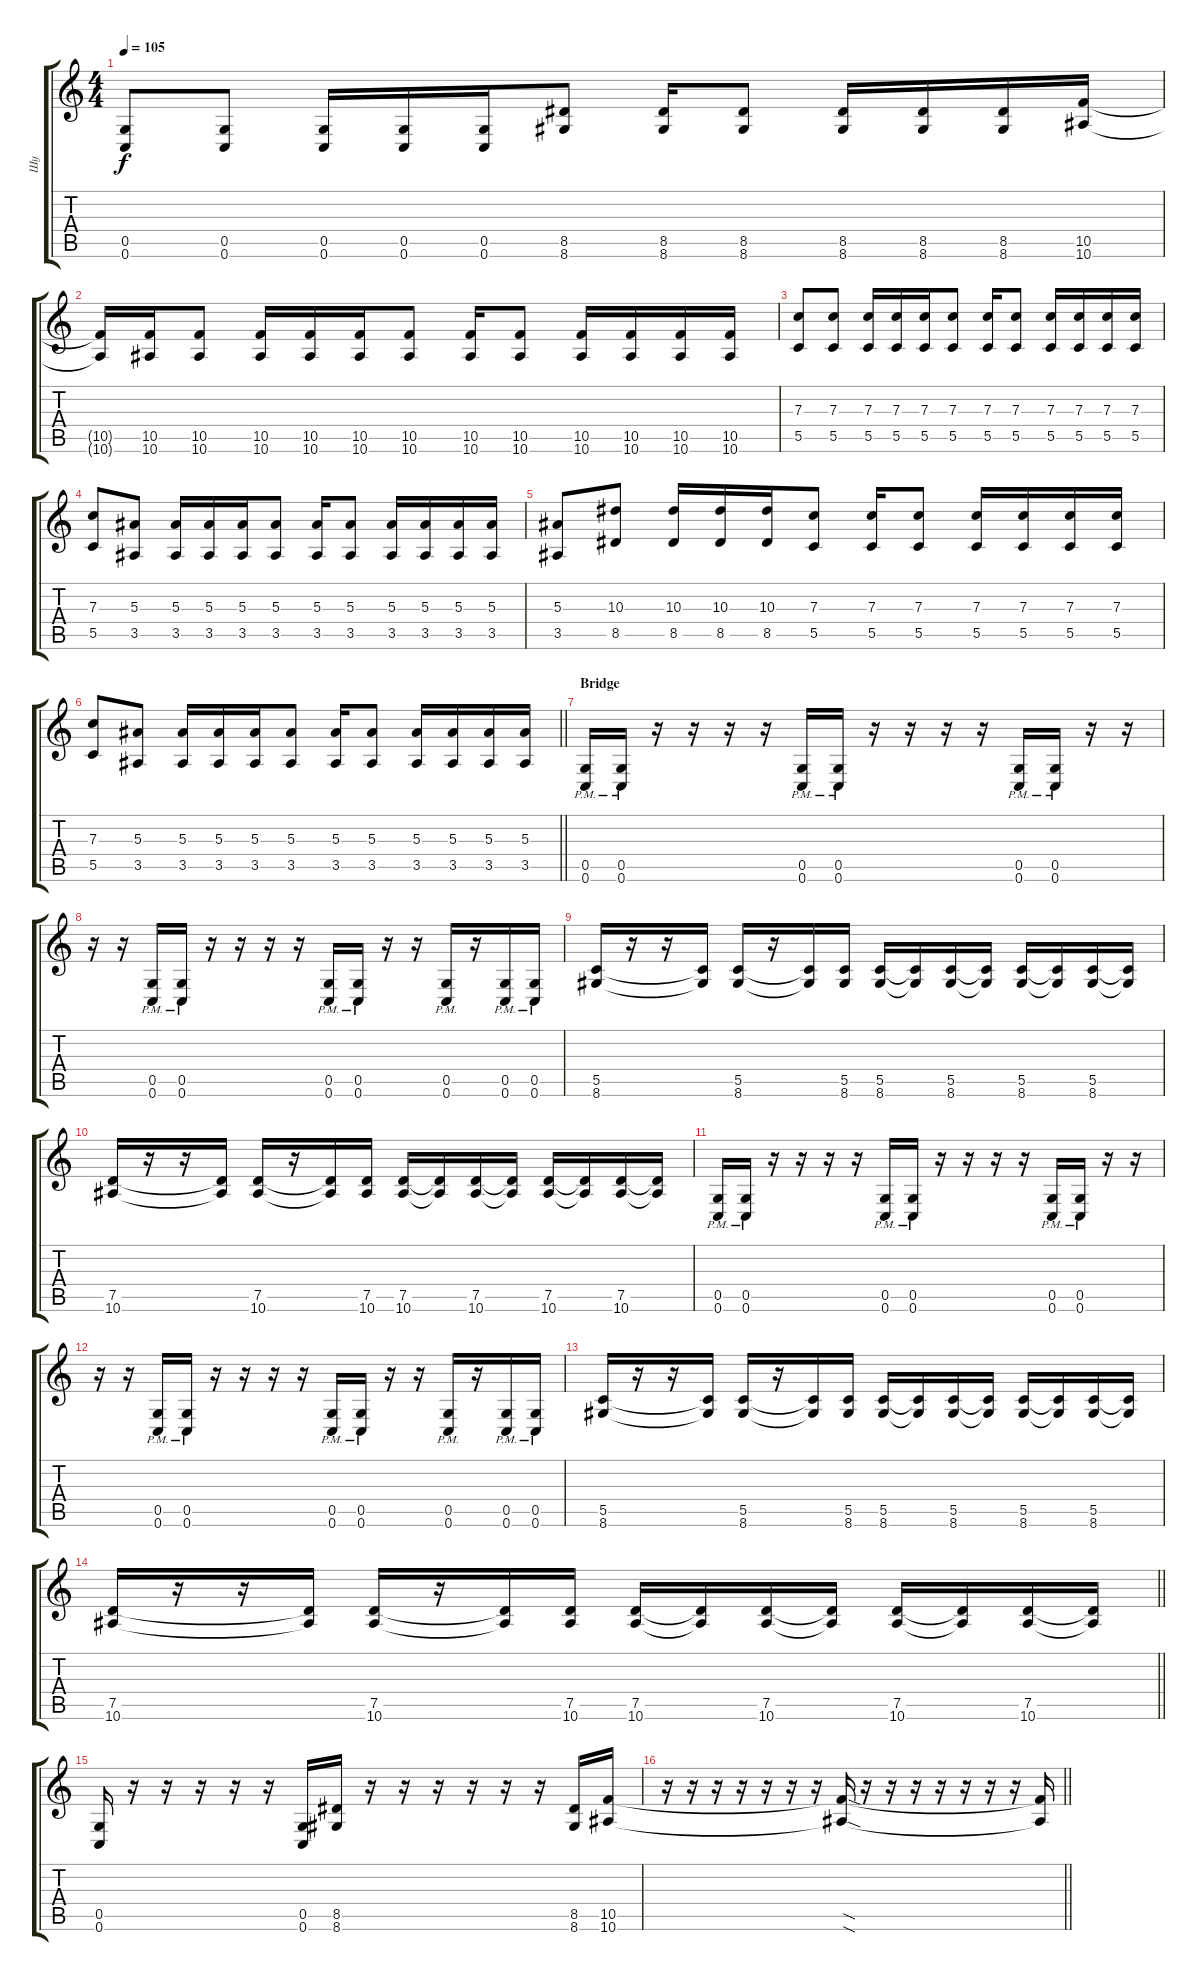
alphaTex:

\track ("Шу" "Шу") {instrument overdrivenguitar}
\staff {score tabs}
\tuning (D4 A3 F3 C3 G2 C2) {hide}
\ts (4 4)
\tempo 105
\clef g2
\ks c
(0.5 0.6).8{dy f} (0.5 0.6).8 (0.5 0.6).16 (0.5 0.6).16 (0.5 0.6).16 (8.5 8.6).8 (8.5 8.6).16 (8.5 8.6).8 (8.5 8.6).16 (8.5 8.6).16 (8.5 8.6).16 (10.5 10.6).16 |
(10.5{t} 10.6{t}).16 (10.5 10.6).16 (10.5 10.6).8 (10.5 10.6).16 (10.5 10.6).16 (10.5 10.6).16 (10.5 10.6).8 (10.5 10.6).16 (10.5 10.6).8 (10.5 10.6).16 (10.5 10.6).16 (10.5 10.6).16 (10.5 10.6).16 |
(7.3 5.5).8 (7.3 5.5).8 (7.3 5.5).16 (7.3 5.5).16 (7.3 5.5).16 (7.3 5.5).8 (7.3 5.5).16 (7.3 5.5).8 (7.3 5.5).16 (7.3 5.5).16 (7.3 5.5).16 (7.3 5.5).16 |
(7.3 5.5).8 (5.3 3.5).8 (5.3 3.5).16 (5.3 3.5).16 (5.3 3.5).16 (5.3 3.5).8 (5.3 3.5).16 (5.3 3.5).8 (5.3 3.5).16 (5.3 3.5).16 (5.3 3.5).16 (5.3 3.5).16 |
(5.3 3.5).8 (10.3 8.5).8 (10.3 8.5).16 (10.3 8.5).16 (10.3 8.5).16 (7.3 5.5).8 (7.3 5.5).16 (7.3 5.5).8 (7.3 5.5).16 (7.3 5.5).16 (7.3 5.5).16 (7.3 5.5).16 |
\barLineRight lightlight
(7.3 5.5).8 (5.3 3.5).8 (5.3 3.5).16 (5.3 3.5).16 (5.3 3.5).16 (5.3 3.5).8 (5.3 3.5).16 (5.3 3.5).8 (5.3 3.5).16 (5.3 3.5).16 (5.3 3.5).16 (5.3 3.5).16 |
\section ("" "Bridge")
(0.5{pm} 0.6{pm}).16 (0.5{pm} 0.6{pm}).16 r.16 r.16 r.16 r.16 (0.5{pm} 0.6{pm}).16 (0.5{pm} 0.6{pm}).16 r.16 r.16 r.16 r.16 (0.5{pm} 0.6{pm}).16 (0.5{pm} 0.6{pm}).16 r.16 r.16 |
r.16 r.16 (0.5{pm} 0.6{pm}).16 (0.5{pm} 0.6{pm}).16 r.16 r.16 r.16 r.16 (0.5{pm} 0.6{pm}).16 (0.5{pm} 0.6{pm}).16 r.16 r.16 (0.5{pm} 0.6{pm}).16 r.16 (0.5{pm} 0.6{pm}).16 (0.5{pm} 0.6{pm}).16 |
(5.5 8.6).16 r.16 r.16 (5.5{t} 8.6{t}).16 (5.5 8.6).16 r.16 (5.5{t} 8.6{t}).16 (5.5 8.6).16 (5.5 8.6).16 (5.5{t} 8.6{t}).16 (5.5 8.6).16 (5.5{t} 8.6{t}).16 (5.5 8.6).16 (5.5{t} 8.6{t}).16 (5.5 8.6).16 (5.5{t} 8.6{t}).16 |
(7.5 10.6).16 r.16 r.16 (7.5{t} 10.6{t}).16 (7.5 10.6).16 r.16 (7.5{t} 10.6{t}).16 (7.5 10.6).16 (7.5 10.6).16 (7.5{t} 10.6{t}).16 (7.5 10.6).16 (7.5{t} 10.6{t}).16 (7.5 10.6).16 (7.5{t} 10.6{t}).16 (7.5 10.6).16 (7.5{t} 10.6{t}).16 |
(0.5{pm} 0.6{pm}).16 (0.5{pm} 0.6{pm}).16 r.16 r.16 r.16 r.16 (0.5{pm} 0.6{pm}).16 (0.5{pm} 0.6{pm}).16 r.16 r.16 r.16 r.16 (0.5{pm} 0.6{pm}).16 (0.5{pm} 0.6{pm}).16 r.16 r.16 |
r.16 r.16 (0.5{pm} 0.6{pm}).16 (0.5{pm} 0.6{pm}).16 r.16 r.16 r.16 r.16 (0.5{pm} 0.6{pm}).16 (0.5{pm} 0.6{pm}).16 r.16 r.16 (0.5{pm} 0.6{pm}).16 r.16 (0.5{pm} 0.6{pm}).16 (0.5{pm} 0.6{pm}).16 |
(5.5 8.6).16 r.16 r.16 (5.5{t} 8.6{t}).16 (5.5 8.6).16 r.16 (5.5{t} 8.6{t}).16 (5.5 8.6).16 (5.5 8.6).16 (5.5{t} 8.6{t}).16 (5.5 8.6).16 (5.5{t} 8.6{t}).16 (5.5 8.6).16 (5.5{t} 8.6{t}).16 (5.5 8.6).16 (5.5{t} 8.6{t}).16 |
\barLineRight lightlight
(7.5 10.6).16 r.16 r.16 (7.5{t} 10.6{t}).16 (7.5 10.6).16 r.16 (7.5{t} 10.6{t}).16 (7.5 10.6).16 (7.5 10.6).16 (7.5{t} 10.6{t}).16 (7.5 10.6).16 (7.5{t} 10.6{t}).16 (7.5 10.6).16 (7.5{t} 10.6{t}).16 (7.5 10.6).16 (7.5{t} 10.6{t}).16 |
\section ("" "")
(0.5 0.6).16 r.16 r.16 r.16 r.16 r.16 (0.5 0.6).16 (8.5 8.6).16 r.16 r.16 r.16 r.16 r.16 r.16 (8.5 8.6).16 (10.5 10.6).16 |
\barLineRight lightlight
r.16 r.16 r.16 r.16 r.16 r.16 r.16 (10.5{sod t} 10.6{sod t}).16 r.16 r.16 r.16 r.16 r.16 r.16 r.16 (10.5{t} 10.6{t}).16
